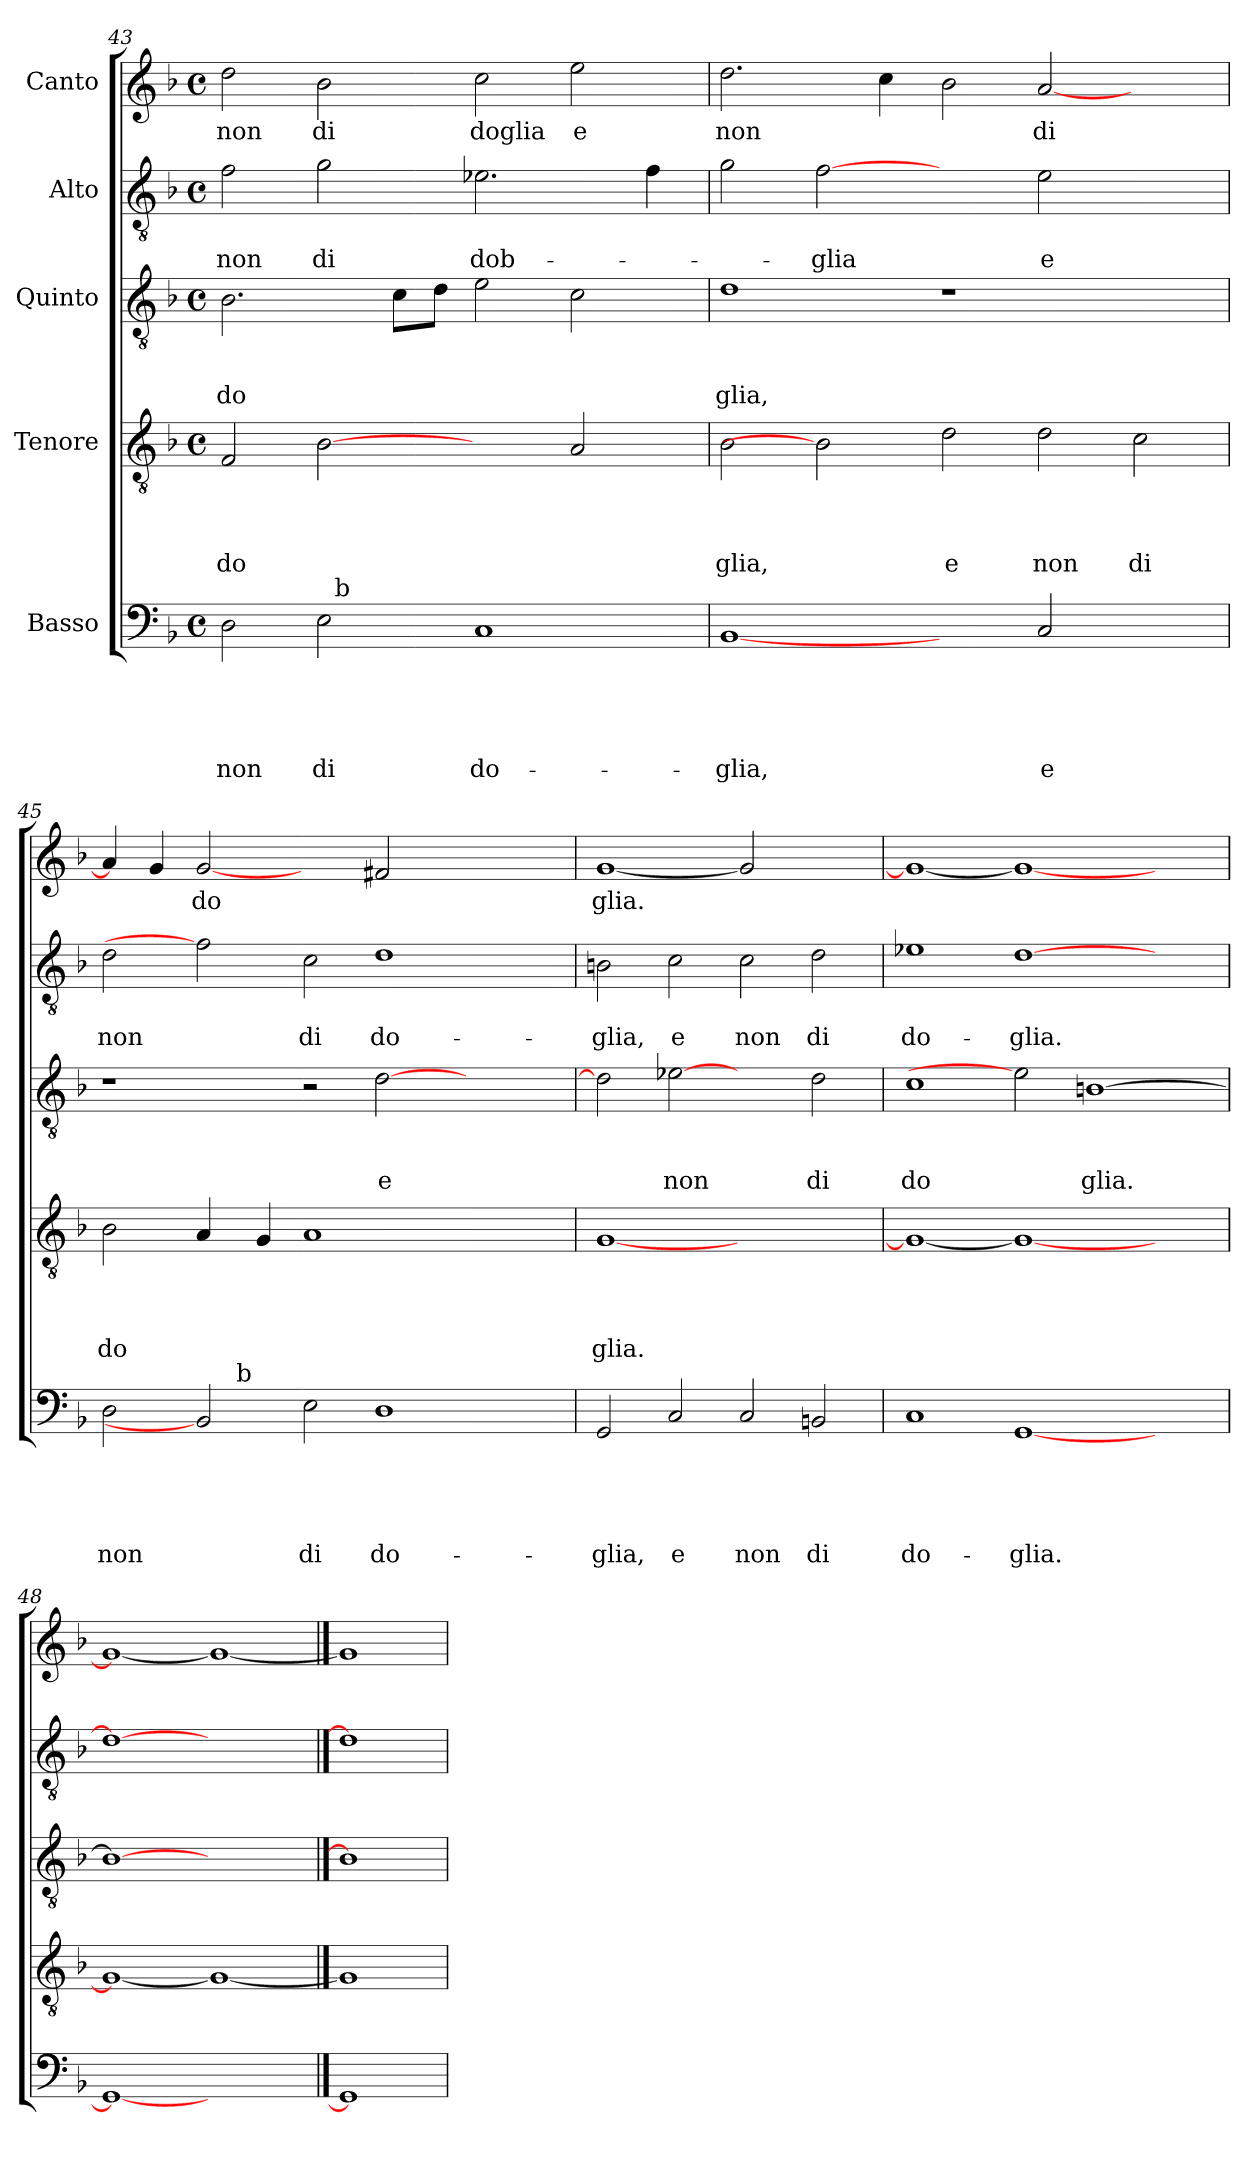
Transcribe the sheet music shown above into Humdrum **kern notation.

**kern	**text	**text	**text	**text	**text	**kern	**text	**text	**text	**text	**kern	**text	**text	**text	**kern	**text	**text	**kern	**text
*part5	*part5	*part5	*part5	*part5	*part5	*part4	*part4	*part4	*part4	*part4	*part3	*part3	*part3	*part3	*part2	*part2	*part2	*part1	*part1
*staff5	*staff5	*staff5	*staff5	*staff5	*staff5	*staff4	*staff4	*staff4	*staff4	*staff4	*staff3	*staff3	*staff3	*staff3	*staff2	*staff2	*staff2	*staff1	*staff1
*I"Basso	*	*	*	*	*	*I"Tenore	*	*	*	*	*I"Quinto	*	*	*	*I"Alto	*	*	*I"Canto	*
*clefF4	*	*	*	*	*	*clefGv2	*	*	*	*	*clefGv2	*	*	*	*clefGv2	*	*	*clefG2	*
*k[b-]	*	*	*	*	*	*k[b-]	*	*	*	*	*k[b-]	*	*	*	*k[b-]	*	*	*k[b-]	*
*F:	*	*	*	*	*	*F:	*	*	*	*	*F:	*	*	*	*F:	*	*	*F:	*
*M4/4	*	*	*	*	*	*M4/4	*	*	*	*	*M4/4	*	*	*	*M4/4	*	*	*M4/4	*
*met(c)	*	*	*	*	*	*met(c)	*	*	*	*	*met(c)	*	*	*	*met(c)	*	*	*met(c)	*
=43	=43	=43	=43	=43	=43	=43	=43	=43	=43	=43	=43	=43	=43	=43	=43	=43	=43	=43	=43
!	!	!	!	!	!LO:LY:b	!	!	!	!	!LO:LY:b	!	!	!	!LO:LY:b	!	!	!LO:LY:b	!	!LO:LY:b
*^	*	*	*	*	*	*	*	*	*	*	*	*	*	*	*	*	*	*	*
2D\	2ryy	.	.	.	.	non	2F/	.	.	.	do	2.B-\	.	.	do	2f\	.	non	2dd\	non
!	!	!	!	!	!	!LO:LY:b	!	!	!	!	!	!	!	!	!	!	!	!LO:LY:b	!	!LO:LY:b
2E\	32ryy	.	.	.	.	di	[2B-	.	.	.	.	.	.	.	.	2g\	.	di	2b-\	di
!	!LO:TX:a:t=b	!	!	!	!	!	!	!	!	!	!	!	!	!	!	!	!	!	!	!
.	1ryy	.	.	.	.	.	.	.	.	.	.	.	.	.	.	.	.	.	.	.
.	.	.	.	.	.	.	.	.	.	.	.	8c\L	.	.	.	.	.	.	.	.
.	.	.	.	.	.	.	.	.	.	.	.	8d\J	.	.	.	.	.	.	.	.
!	!	!	!	!	!	!LO:LY:b	!	!	!	!	!	!	!	!	!	!	!	!LO:LY:b	!	!LO:LY:b
1C	.	.	.	.	.	do-	2ryy	.	.	.	.	2e\	.	.	.	2.e-X\	.	dob-	2cc\	doglia
!	!	!	!	!	!	!	!	!	!	!	!	!	!	!	!	!	!	!	!	!LO:LY:b
.	.	.	.	.	.	.	2A/	.	.	.	.	2c\	.	.	.	.	.	.	2ee\	e
.	4...ryy	.	.	.	.	.	.	.	.	.	.	.	.	.	.	.	.	.	.	.
.	.	.	.	.	.	.	.	.	.	.	.	.	.	.	.	4f\	.	.	.	.
=44	=44	=44	=44	=44	=44	=44	=44	=44	=44	=44	=44	=44	=44	=44	=44	=44	=44	=44	=44	=44
!	!	!	!	!	!	!LO:LY:b	!	!	!	!	!LO:LY:b	!	!	!	!LO:LY:b	!	!	!	!	!LO:LY:b
*v	*v	*	*	*	*	*	*	*	*	*	*	*	*	*	*	*	*	*	*	*
[1BB-	.	.	.	.	-glia,	2B-\	.	.	.	glia,	1d	.	.	glia,	2g\	.	.	2.dd\	non
!	!	!	!	!	!	!	!	!	!	!	!	!	!	!	!	!	!LO:LY:b	!	!
.	.	.	.	.	.	2B-]	.	.	.	.	.	.	.	.	[2f	.	-glia	.	.
.	.	.	.	.	.	.	.	.	.	.	.	.	.	.	.	.	.	4cc\	.
!	!	!	!	!	!	!	!	!	!	!LO:LY:b	!	!	!	!	!	!	!	!	!
2ryy	.	.	.	.	.	2d\	.	.	.	e	1r	.	.	.	2ryy	.	.	2b-\	.
!	!	!	!	!	!LO:LY:b	!	!	!	!	!LO:LY:b	!	!	!	!	!	!	!LO:LY:b	!	!LO:LY:b
2C/	.	.	.	.	e	2d\	.	.	.	non	.	.	.	.	2e\	.	e	[<2a/	di
!	!	!	!	!	!	!	!	!	!	!LO:LY:b	!	!	!	!	!	!	!	!	!
2ryy	.	.	.	.	.	2c\	.	.	.	di	2ryy	.	.	.	2ryy	.	.	2ryy	.
=45	=45	=45	=45	=45	=45	=45	=45	=45	=45	=45	=45	=45	=45	=45	=45	=45	=45	=45	=45
!	!	!	!	!	!LO:LY:b	!	!	!	!	!LO:LY:b	!	!	!	!	!	!	!LO:LY:b	!	!
*^	*	*	*	*	*	*	*	*	*	*	*	*	*	*	*	*	*	*	*
2D\	2ryy	.	.	.	.	non	2B-\	.	.	.	do	1r	.	.	.	2d\	.	non	4a/]	.
.	.	.	.	.	.	.	.	.	.	.	.	.	.	.	.	.	.	.	4g/	.
!	!	!	!	!	!	!	!	!	!	!	!	!	!	!	!	!	!	!	!	!LO:LY:b
2BB-]	8.ryy	.	.	.	.	.	4A/	.	.	.	.	.	.	.	.	2f]	.	.	[2g	do
!	!LO:TX:a:t=b	!	!	!	!	!	!	!	!	!	!	!	!	!	!	!	!	!	!	!
.	1ryy	.	.	.	.	.	.	.	.	.	.	.	.	.	.	.	.	.	.	.
.	.	.	.	.	.	.	4G/	.	.	.	.	.	.	.	.	.	.	.	.	.
!	!	!	!	!	!	!LO:LY:b	!	!	!	!	!	!	!	!	!	!	!	!LO:LY:b	!	!
2E\	.	.	.	.	.	di	1A	.	.	.	.	2r	.	.	.	2c\	.	di	2ryy	.
!	!	!	!	!	!	!LO:LY:b	!	!	!	!	!	!	!	!	!LO:LY:b	!	!	!LO:LY:b	!	!
1D	.	.	.	.	.	do-	.	.	.	.	.	[>2d\	.	.	e	1d	.	do-	2f#X/	.
.	2ryy	.	.	.	.	.	.	.	.	.	.	.	.	.	.	.	.	.	.	.
.	.	.	.	.	.	.	2ryy	.	.	.	.	2ryy	.	.	.	.	.	.	2ryy	.
.	4ryy	.	.	.	.	.	.	.	.	.	.	.	.	.	.	.	.	.	.	.
.	16ryy	.	.	.	.	.	.	.	.	.	.	.	.	.	.	.	.	.	.	.
=46	=46	=46	=46	=46	=46	=46	=46	=46	=46	=46	=46	=46	=46	=46	=46	=46	=46	=46	=46	=46
!	!	!	!	!	!	!LO:LY:b	!	!	!	!	!LO:LY:b	!	!	!	!	!	!	!LO:LY:b	!	!LO:LY:b
*v	*v	*	*	*	*	*	*	*	*	*	*	*	*	*	*	*	*	*	*	*
2GG/	.	.	.	.	-glia,	[<1G	.	.	.	glia.	2d\]	.	.	.	2Bn\	.	-glia,	[<1g	glia.
!	!	!	!	!	!LO:LY:b	!	!	!	!	!	!	!	!	!LO:LY:b	!	!	!LO:LY:b	!	!
2C/	.	.	.	.	e	.	.	.	.	.	[2e-X	.	.	non	2c\	.	e	.	.
!	!	!	!	!	!LO:LY:b	!	!	!	!	!	!	!	!	!	!	!	!LO:LY:b	!	!
2C/	.	.	.	.	non	1ryy	.	.	.	.	2ryy	.	.	.	2c\	.	non	2g]	.
!	!	!	!	!	!LO:LY:b	!	!	!	!	!	!	!	!	!LO:LY:b	!	!	!LO:LY:b	!	!
2BBn/	.	.	.	.	di	.	.	.	.	.	2d\	.	.	di	2d\	.	di	2ryy	.
=47	=47	=47	=47	=47	=47	=47	=47	=47	=47	=47	=47	=47	=47	=47	=47	=47	=47	=47	=47
!	!	!	!	!	!LO:LY:b	!	!	!	!	!	!	!	!	!LO:LY:b	!	!	!LO:LY:b	!	!
1C	.	.	.	.	do-	1G_	.	.	.	.	1c	.	.	do	1e-X	.	do-	1g_	.
!	!	!	!	!	!LO:LY:b	!	!	!	!	!	!	!	!	!	!	!	!LO:LY:b	!	!
[<1GG	.	.	.	.	-glia.	1G_	.	.	.	.	2e-]	.	.	.	[>1d	.	-glia.	1g_	.
!	!	!	!	!	!	!	!	!	!	!	!	!	!	!LO:LY:b	!	!	!	!	!
.	.	.	.	.	.	.	.	.	.	.	[>1Bn	.	.	glia.	.	.	.	.	.
2ryy	.	.	.	.	.	2ryy	.	.	.	.	.	.	.	.	2ryy	.	.	2ryy	.
=48	=48	=48	=48	=48	=48	=48	=48	=48	=48	=48	=48	=48	=48	=48	=48	=48	=48	=48	=48
1GG_	.	.	.	.	.	1G_	.	.	.	.	1B_	.	.	.	1d_	.	.	1g_	.
1ryy	.	.	.	.	.	1G_	.	.	.	.	1ryy	.	.	.	1ryy	.	.	1g_	.
==49	==49	==49	==49	==49	==49	==49	==49	==49	==49	==49	==49	==49	==49	==49	==49	==49	==49	==49	==49
1GG]	.	.	.	.	.	1G]	.	.	.	.	1B]	.	.	.	1d]	.	.	1g]	.
=	=	=	=	=	=	=	=	=	=	=	=	=	=	=	=	=	=	=	=
*-	*-	*-	*-	*-	*-	*-	*-	*-	*-	*-	*-	*-	*-	*-	*-	*-	*-	*-	*-
